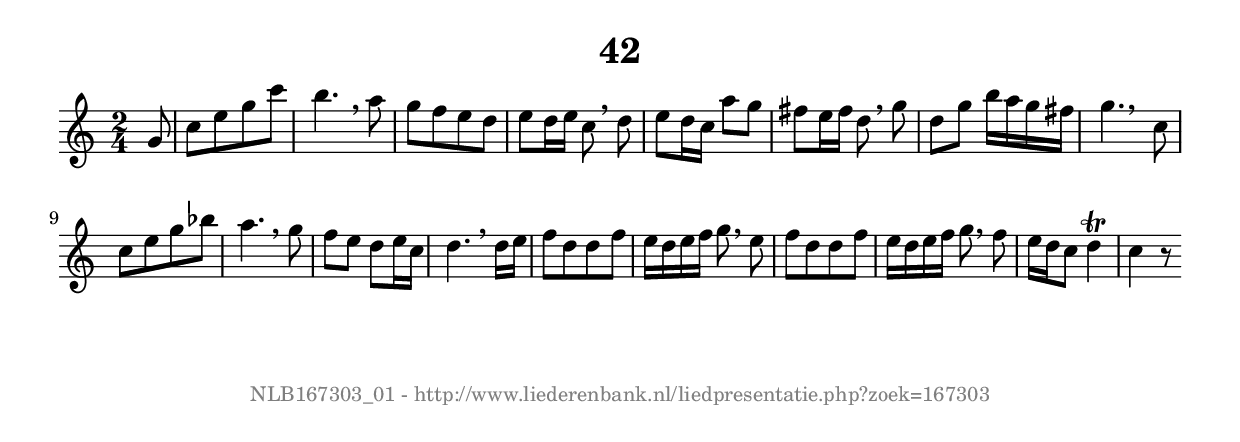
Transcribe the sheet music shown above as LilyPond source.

%
% produced by wce2krn 1.64 (7 June 2014)
%
\version"2.16"
#(append! paper-alist '(("long" . (cons (* 210 mm) (* 2000 mm)))))
#(set-default-paper-size "long")
sb = {\breathe}
mBreak = {\breathe }
bBreak = {\breathe }
x = {\once\override NoteHead #'style = #'cross }
gl=\glissando
itime={\override Staff.TimeSignature #'stencil = ##f }
ficta = {\once\set suggestAccidentals = ##t}
fine = {\once\override Score.RehearsalMark #'self-alignment-X = #1 \mark \markup {\italic{Fine}}}
dc = {\once\override Score.RehearsalMark #'self-alignment-X = #1 \mark \markup {\italic{D.C.}}}
dcf = {\once\override Score.RehearsalMark #'self-alignment-X = #1 \mark \markup {\italic{D.C. al Fine}}}
dcc = {\once\override Score.RehearsalMark #'self-alignment-X = #1 \mark \markup {\italic{D.C. al Coda}}}
ds = {\once\override Score.RehearsalMark #'self-alignment-X = #1 \mark \markup {\italic{D.S.}}}
dsf = {\once\override Score.RehearsalMark #'self-alignment-X = #1 \mark \markup {\italic{D.S. al Fine}}}
dsc = {\once\override Score.RehearsalMark #'self-alignment-X = #1 \mark \markup {\italic{D.S. al Coda}}}
pv = {\set Score.repeatCommands = #'((volta "1"))}
sv = {\set Score.repeatCommands = #'((volta "2"))}
tv = {\set Score.repeatCommands = #'((volta "3"))}
qv = {\set Score.repeatCommands = #'((volta "4"))}
xv = {\set Score.repeatCommands = #'((volta #f))}
\header{ tagline = ""
title = "42"
}
\score {{
\key c \major
\relative g'
{
\set melismaBusyProperties = #'()
\partial 32*4
\time 2/4
\tempo 4=120
\override Score.MetronomeMark #'transparent = ##t
\override Score.RehearsalMark #'break-visibility = #(vector #t #t #f)
g8 c[ e g c] b4. \sb a8 g[ f e d] e d16 e c8 \sb d e d16 c a'8 g fis e16 fis d8 \sb g d g b16 a g fis g4. \bar":|:" \bBreak
c,8 c[ e g bes] a4. \sb g8 f e d e16 c d4. \sb d16 e f8[ d d f] e16 d e f g8 \sb e f[ d d f] e16 d e f g8 \sb f e16 d c8 d4^\trill c r8 \bar":|"
 }}
 \midi { }
 \layout {
            indent = 0.0\cm
}
}
\markup { \vspace #0 } \markup { \with-color #grey \fill-line { \center-column { \smaller "NLB167303_01 - http://www.liederenbank.nl/liedpresentatie.php?zoek=167303" } } }
